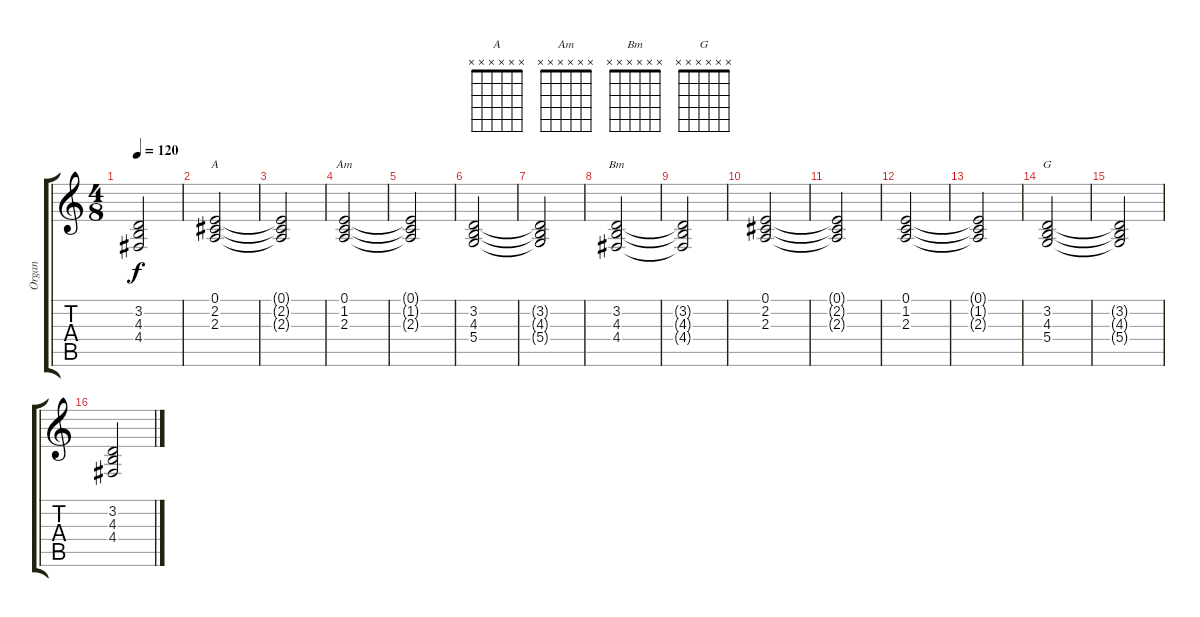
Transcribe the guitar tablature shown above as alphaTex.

\track ("Organ" "Organ") {instrument drawbarorgan}
\staff {score tabs}
\tuning (E4 B3 G3 D3 A2 E2) {hide}
\chord ("A" x x x x x x) {firstfret 0}
\chord ("Am" x x x x x x) {firstfret 0}
\chord ("Bm" x x x x x x) {firstfret 0}
\chord ("G" x x x x x x) {firstfret 0}
\ts (4 8)
\tempo 120
\clef g2
\ks c
(3.2{t} 4.3{t} 4.4{t}).2{dy f} |
(0.1 2.2 2.3).2{ch "A"} |
(0.1{t} 2.2{t} 2.3{t}).2 |
(0.1 1.2 2.3).2{ch "Am"} |
(0.1{t} 1.2{t} 2.3{t}).2 |
(3.2 4.3 5.4).2{volume 15} |
(3.2{t} 4.3{t} 5.4{t}).2 |
(3.2 4.3 4.4).2{ch "Bm" volume 12} |
(3.2{t} 4.3{t} 4.4{t}).2 |
(0.1 2.2 2.3).2{volume 10} |
(0.1{t} 2.2{t} 2.3{t}).2 |
(0.1 1.2 2.3).2{volume 8} |
(0.1{t} 1.2{t} 2.3{t}).2 |
(3.2 4.3 5.4).2{ch "G" volume 5} |
(3.2{t} 4.3{t} 5.4{t}).2 |
(3.2 4.3 4.4).2{volume 2}
